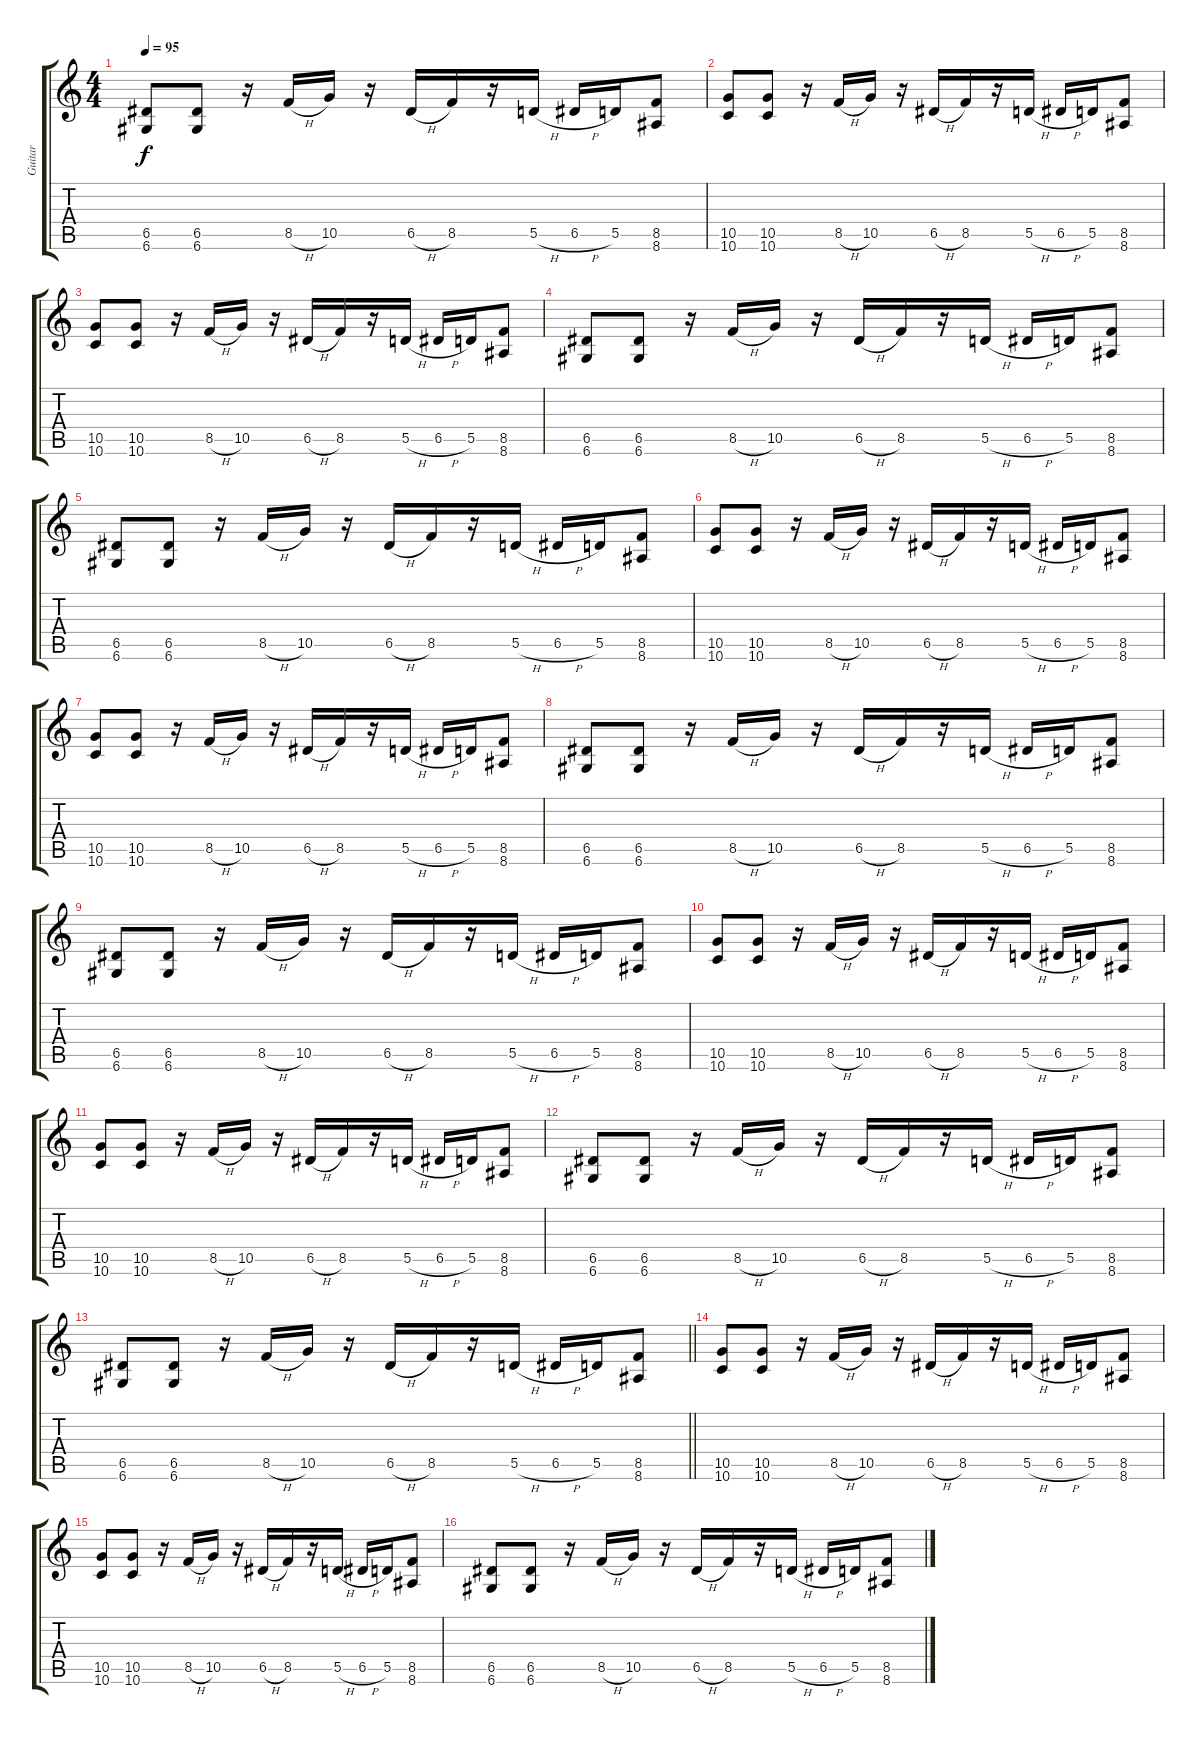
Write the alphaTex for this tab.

\track ("Guitar" "Guitar") {instrument distortionguitar}
\staff {score tabs}
\tuning (E4 B3 G3 D3 A2 D2) {hide}
\ts (4 4)
\tempo 95
\clef g2
\ks c
(6.5 6.6).8{dy f} (6.5 6.6).8 r.16 8.5{h}.16 10.5.16 r.16 6.5{h}.16 8.5.16 r.16 5.5{h}.16 6.5{h}.16 5.5.16 (8.5 8.6).8 |
(10.5 10.6).8 (10.5 10.6).8 r.16 8.5{h}.16 10.5.16 r.16 6.5{h}.16 8.5.16 r.16 5.5{h}.16 6.5{h}.16 5.5.16 (8.5 8.6).8 |
(10.5 10.6).8 (10.5 10.6).8 r.16 8.5{h}.16 10.5.16 r.16 6.5{h}.16 8.5.16 r.16 5.5{h}.16 6.5{h}.16 5.5.16 (8.5 8.6).8 |
(6.5 6.6).8 (6.5 6.6).8 r.16 8.5{h}.16 10.5.16 r.16 6.5{h}.16 8.5.16 r.16 5.5{h}.16 6.5{h}.16 5.5.16 (8.5 8.6).8 |
(6.5 6.6).8 (6.5 6.6).8 r.16 8.5{h}.16 10.5.16 r.16 6.5{h}.16 8.5.16 r.16 5.5{h}.16 6.5{h}.16 5.5.16 (8.5 8.6).8 |
(10.5 10.6).8 (10.5 10.6).8 r.16 8.5{h}.16 10.5.16 r.16 6.5{h}.16 8.5.16 r.16 5.5{h}.16 6.5{h}.16 5.5.16 (8.5 8.6).8 |
(10.5 10.6).8 (10.5 10.6).8 r.16 8.5{h}.16 10.5.16 r.16 6.5{h}.16 8.5.16 r.16 5.5{h}.16 6.5{h}.16 5.5.16 (8.5 8.6).8 |
(6.5 6.6).8 (6.5 6.6).8 r.16 8.5{h}.16 10.5.16 r.16 6.5{h}.16 8.5.16 r.16 5.5{h}.16 6.5{h}.16 5.5.16 (8.5 8.6).8 |
(6.5 6.6).8 (6.5 6.6).8 r.16 8.5{h}.16 10.5.16 r.16 6.5{h}.16 8.5.16 r.16 5.5{h}.16 6.5{h}.16 5.5.16 (8.5 8.6).8 |
(10.5 10.6).8 (10.5 10.6).8 r.16 8.5{h}.16 10.5.16 r.16 6.5{h}.16 8.5.16 r.16 5.5{h}.16 6.5{h}.16 5.5.16 (8.5 8.6).8 |
(10.5 10.6).8 (10.5 10.6).8 r.16 8.5{h}.16 10.5.16 r.16 6.5{h}.16 8.5.16 r.16 5.5{h}.16 6.5{h}.16 5.5.16 (8.5 8.6).8 |
(6.5 6.6).8 (6.5 6.6).8 r.16 8.5{h}.16 10.5.16 r.16 6.5{h}.16 8.5.16 r.16 5.5{h}.16 6.5{h}.16 5.5.16 (8.5 8.6).8 |
\barLineRight lightlight
(6.5 6.6).8 (6.5 6.6).8 r.16 8.5{h}.16 10.5.16 r.16 6.5{h}.16 8.5.16 r.16 5.5{h}.16 6.5{h}.16 5.5.16 (8.5 8.6).8 |
(10.5 10.6).8 (10.5 10.6).8 r.16 8.5{h}.16 10.5.16 r.16 6.5{h}.16 8.5.16 r.16 5.5{h}.16 6.5{h}.16 5.5.16 (8.5 8.6).8 |
(10.5 10.6).8 (10.5 10.6).8 r.16 8.5{h}.16 10.5.16 r.16 6.5{h}.16 8.5.16 r.16 5.5{h}.16 6.5{h}.16 5.5.16 (8.5 8.6).8 |
(6.5 6.6).8 (6.5 6.6).8 r.16 8.5{h}.16 10.5.16 r.16 6.5{h}.16 8.5.16 r.16 5.5{h}.16 6.5{h}.16 5.5.16 (8.5 8.6).8
